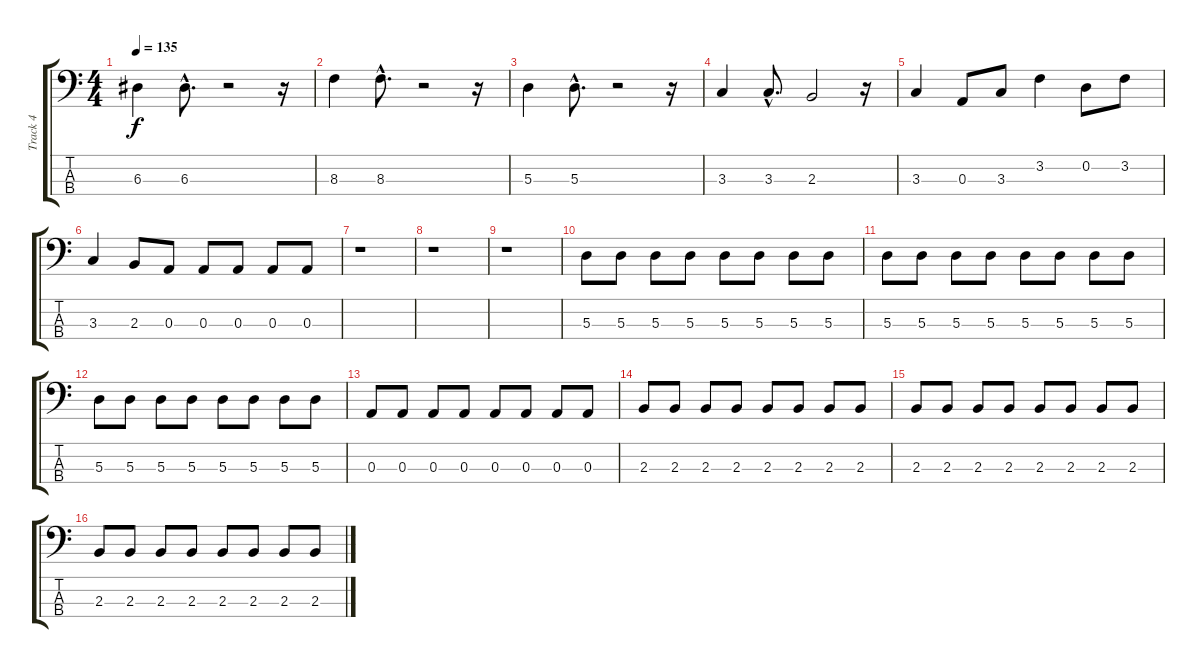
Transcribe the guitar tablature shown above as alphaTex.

\track ("Track 4" "Track 4") {instrument slapbass1}
\staff {score tabs}
\tuning (G2 D2 A1 E1) {hide}
\ts (4 4)
\tempo 135
\clef f4
\ks c
6.3.4{dy f} 6.3{hac}.8{d} r.2 r.16 |
8.3.4 8.3{hac}.8{d} r.2 r.16 |
5.3.4 5.3{hac}.8{d} r.2 r.16 |
3.3.4 3.3{hac}.8{d} 2.3.2 r.16 |
3.3.4 0.3.8 3.3.8 3.2.4 0.2.8 3.2.8 |
3.3.4 2.3.8 0.3.8 0.3.8 0.3.8 0.3.8 0.3.8 |
r.1 |
r.1 |
r.1 |
5.3.8 5.3.8 5.3.8 5.3.8 5.3.8 5.3.8 5.3.8 5.3.8 |
5.3.8 5.3.8 5.3.8 5.3.8 5.3.8 5.3.8 5.3.8 5.3.8 |
5.3.8 5.3.8 5.3.8 5.3.8 5.3.8 5.3.8 5.3.8 5.3.8 |
0.3.8 0.3.8 0.3.8 0.3.8 0.3.8 0.3.8 0.3.8 0.3.8 |
2.3.8 2.3.8 2.3.8 2.3.8 2.3.8 2.3.8 2.3.8 2.3.8 |
2.3.8 2.3.8 2.3.8 2.3.8 2.3.8 2.3.8 2.3.8 2.3.8 |
2.3.8 2.3.8 2.3.8 2.3.8 2.3.8 2.3.8 2.3.8 2.3.8
